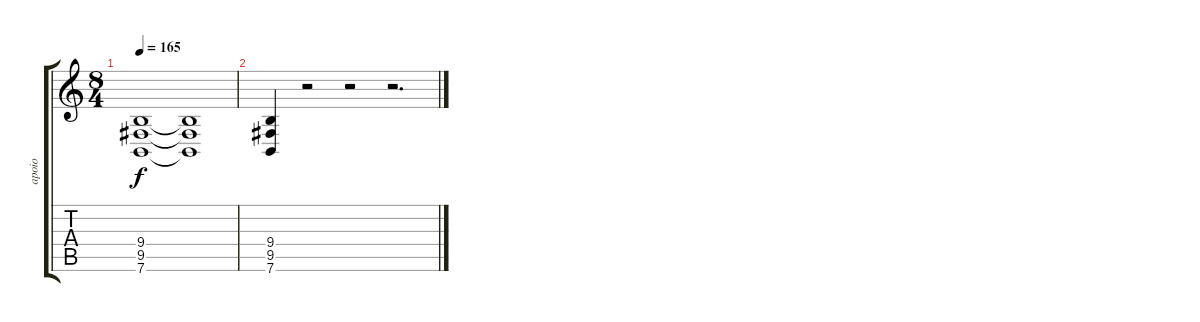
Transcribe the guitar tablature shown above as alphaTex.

\track ("apoio" "apoio") {instrument lead8bassandlead}
\staff {score tabs}
\tuning (E4 B3 G3 D3 A2 E2) {hide}
\ts (8 4)
\tempo 165
\clef g2
\ks c
(9.4 9.5 7.6).1{dy f} (9.4{t} 9.5{t} 7.6{t}).1 |
(9.4 9.5 7.6).4 r.2 r.2 r.2{d}
